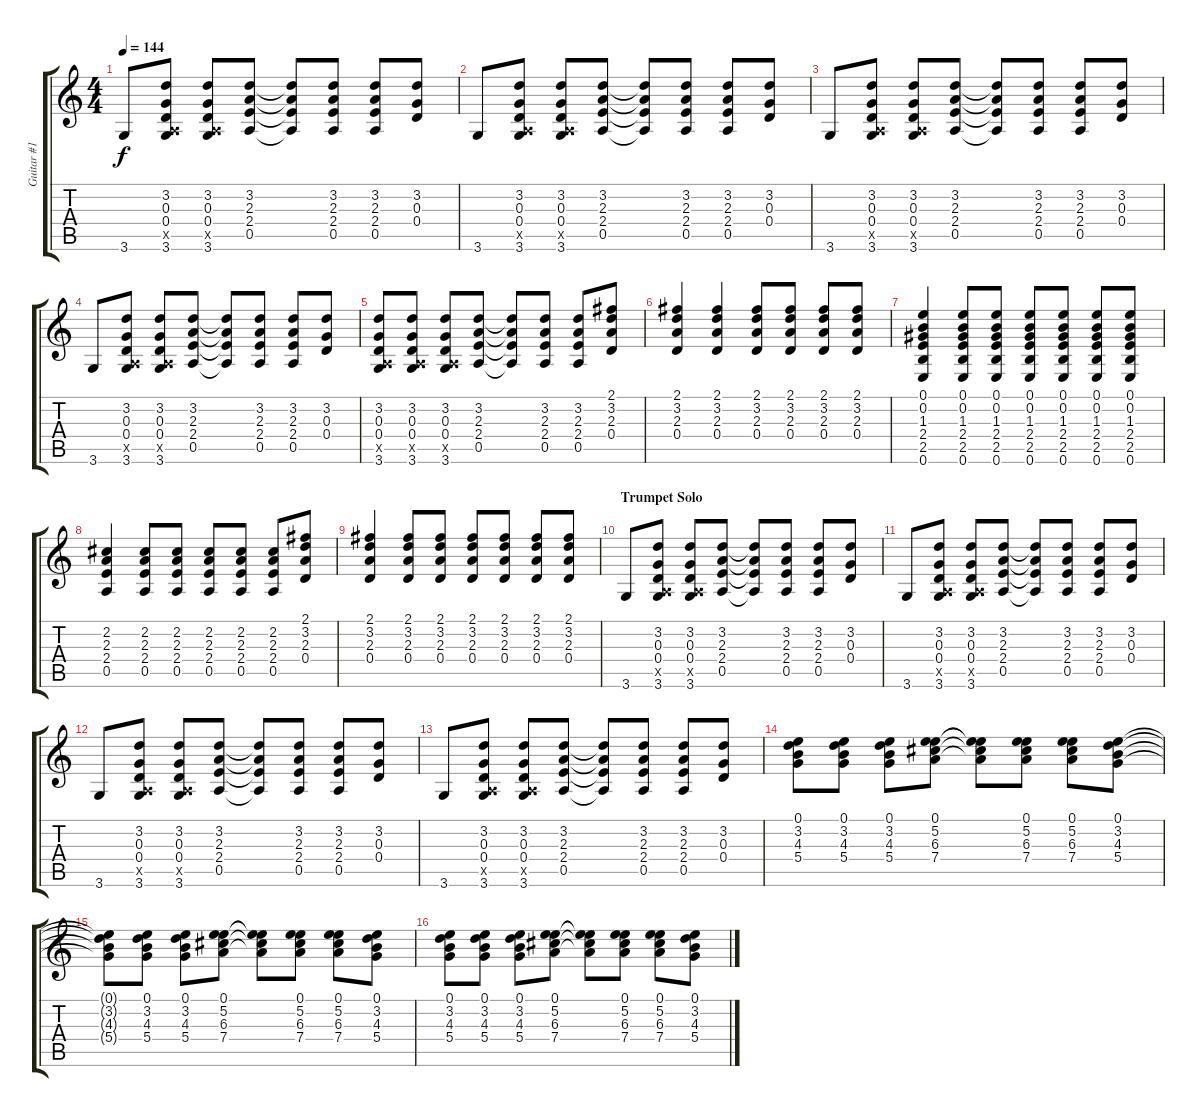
\track ("Guitar #1" "Guitar #1") {instrument electricguitarclean}
\staff {score tabs}
\tuning (E4 B3 G3 D3 A2 E2) {hide}
\ts (4 4)
\tempo 144
\clef g2
\ks c
3.6.8{dy f} (3.2 0.3 0.4 0.5{x} 3.6).8 (3.2 0.3 0.4 0.5{x} 3.6).8 (3.2 2.3 2.4 0.5).8 (3.2{t} 2.3{t} 2.4{t} 0.5{t}).8 (3.2 2.3 2.4 0.5).8 (3.2 2.3 2.4 0.5).8 (3.2 0.3 0.4).8 |
3.6.8 (3.2 0.3 0.4 0.5{x} 3.6).8 (3.2 0.3 0.4 0.5{x} 3.6).8 (3.2 2.3 2.4 0.5).8 (3.2{t} 2.3{t} 2.4{t} 0.5{t}).8 (3.2 2.3 2.4 0.5).8 (3.2 2.3 2.4 0.5).8 (3.2 0.3 0.4).8 |
3.6.8 (3.2 0.3 0.4 0.5{x} 3.6).8 (3.2 0.3 0.4 0.5{x} 3.6).8 (3.2 2.3 2.4 0.5).8 (3.2{t} 2.3{t} 2.4{t} 0.5{t}).8 (3.2 2.3 2.4 0.5).8 (3.2 2.3 2.4 0.5).8 (3.2 0.3 0.4).8 |
3.6.8 (3.2 0.3 0.4 0.5{x} 3.6).8 (3.2 0.3 0.4 0.5{x} 3.6).8 (3.2 2.3 2.4 0.5).8 (3.2{t} 2.3{t} 2.4{t} 0.5{t}).8 (3.2 2.3 2.4 0.5).8 (3.2 2.3 2.4 0.5).8 (3.2 0.3 0.4).8 |
(3.2 0.3 0.4 0.5{x} 3.6).8 (3.2 0.3 0.4 0.5{x} 3.6).8 (3.2 0.3 0.4 0.5{x} 3.6).8 (3.2 2.3 2.4 0.5).8 (3.2{t} 2.3{t} 2.4{t} 0.5{t}).8 (3.2 2.3 2.4 0.5).8 (3.2 2.3 2.4 0.5).8 (2.1 3.2 2.3 0.4).8 |
(2.1 3.2 2.3 0.4).4 (2.1 3.2 2.3 0.4).4 (2.1 3.2 2.3 0.4).8 (2.1 3.2 2.3 0.4).8 (2.1 3.2 2.3 0.4).8 (2.1 3.2 2.3 0.4).8 |
(0.1 0.2 1.3 2.4 2.5 0.6).4 (0.1 0.2 1.3 2.4 2.5 0.6).8 (0.1 0.2 1.3 2.4 2.5 0.6).8 (0.1 0.2 1.3 2.4 2.5 0.6).8 (0.1 0.2 1.3 2.4 2.5 0.6).8 (0.1 0.2 1.3 2.4 2.5 0.6).8 (0.1 0.2 1.3 2.4 2.5 0.6).8 |
(2.2 2.3 2.4 0.5).4 (2.2 2.3 2.4 0.5).8 (2.2 2.3 2.4 0.5).8 (2.2 2.3 2.4 0.5).8 (2.2 2.3 2.4 0.5).8 (2.2 2.3 2.4 0.5).8 (2.1 3.2 2.3 0.4).8 |
(2.1 3.2 2.3 0.4).4 (2.1 3.2 2.3 0.4).8 (2.1 3.2 2.3 0.4).8 (2.1 3.2 2.3 0.4).8 (2.1 3.2 2.3 0.4).8 (2.1 3.2 2.3 0.4).8 (2.1 3.2 2.3 0.4).8 |
\section ("" "Trumpet Solo")
3.6.8 (3.2 0.3 0.4 0.5{x} 3.6).8 (3.2 0.3 0.4 0.5{x} 3.6).8 (3.2 2.3 2.4 0.5).8 (3.2{t} 2.3{t} 2.4{t} 0.5{t}).8 (3.2 2.3 2.4 0.5).8 (3.2 2.3 2.4 0.5).8 (3.2 0.3 0.4).8 |
3.6.8 (3.2 0.3 0.4 0.5{x} 3.6).8 (3.2 0.3 0.4 0.5{x} 3.6).8 (3.2 2.3 2.4 0.5).8 (3.2{t} 2.3{t} 2.4{t} 0.5{t}).8 (3.2 2.3 2.4 0.5).8 (3.2 2.3 2.4 0.5).8 (3.2 0.3 0.4).8 |
3.6.8 (3.2 0.3 0.4 0.5{x} 3.6).8 (3.2 0.3 0.4 0.5{x} 3.6).8 (3.2 2.3 2.4 0.5).8 (3.2{t} 2.3{t} 2.4{t} 0.5{t}).8 (3.2 2.3 2.4 0.5).8 (3.2 2.3 2.4 0.5).8 (3.2 0.3 0.4).8 |
3.6.8 (3.2 0.3 0.4 0.5{x} 3.6).8 (3.2 0.3 0.4 0.5{x} 3.6).8 (3.2 2.3 2.4 0.5).8 (3.2{t} 2.3{t} 2.4{t} 0.5{t}).8 (3.2 2.3 2.4 0.5).8 (3.2 2.3 2.4 0.5).8 (3.2 0.3 0.4).8 |
(0.1 3.2 4.3 5.4).8 (0.1 3.2 4.3 5.4).8 (0.1 3.2 4.3 5.4).8 (0.1 5.2 6.3 7.4).8 (0.1{t} 5.2{t} 6.3{t} 7.4{t}).8 (0.1 5.2 6.3 7.4).8 (0.1 5.2 6.3 7.4).8 (0.1 3.2 4.3 5.4).8 |
(0.1{t} 3.2{t} 4.3{t} 5.4{t}).8 (0.1 3.2 4.3 5.4).8 (0.1 3.2 4.3 5.4).8 (0.1 5.2 6.3 7.4).8 (0.1{t} 5.2{t} 6.3{t} 7.4{t}).8 (0.1 5.2 6.3 7.4).8 (0.1 5.2 6.3 7.4).8 (0.1 3.2 4.3 5.4).8 |
(0.1 3.2 4.3 5.4).8 (0.1 3.2 4.3 5.4).8 (0.1 3.2 4.3 5.4).8 (0.1 5.2 6.3 7.4).8 (0.1{t} 5.2{t} 6.3{t} 7.4{t}).8 (0.1 5.2 6.3 7.4).8 (0.1 5.2 6.3 7.4).8 (0.1 3.2 4.3 5.4).8
